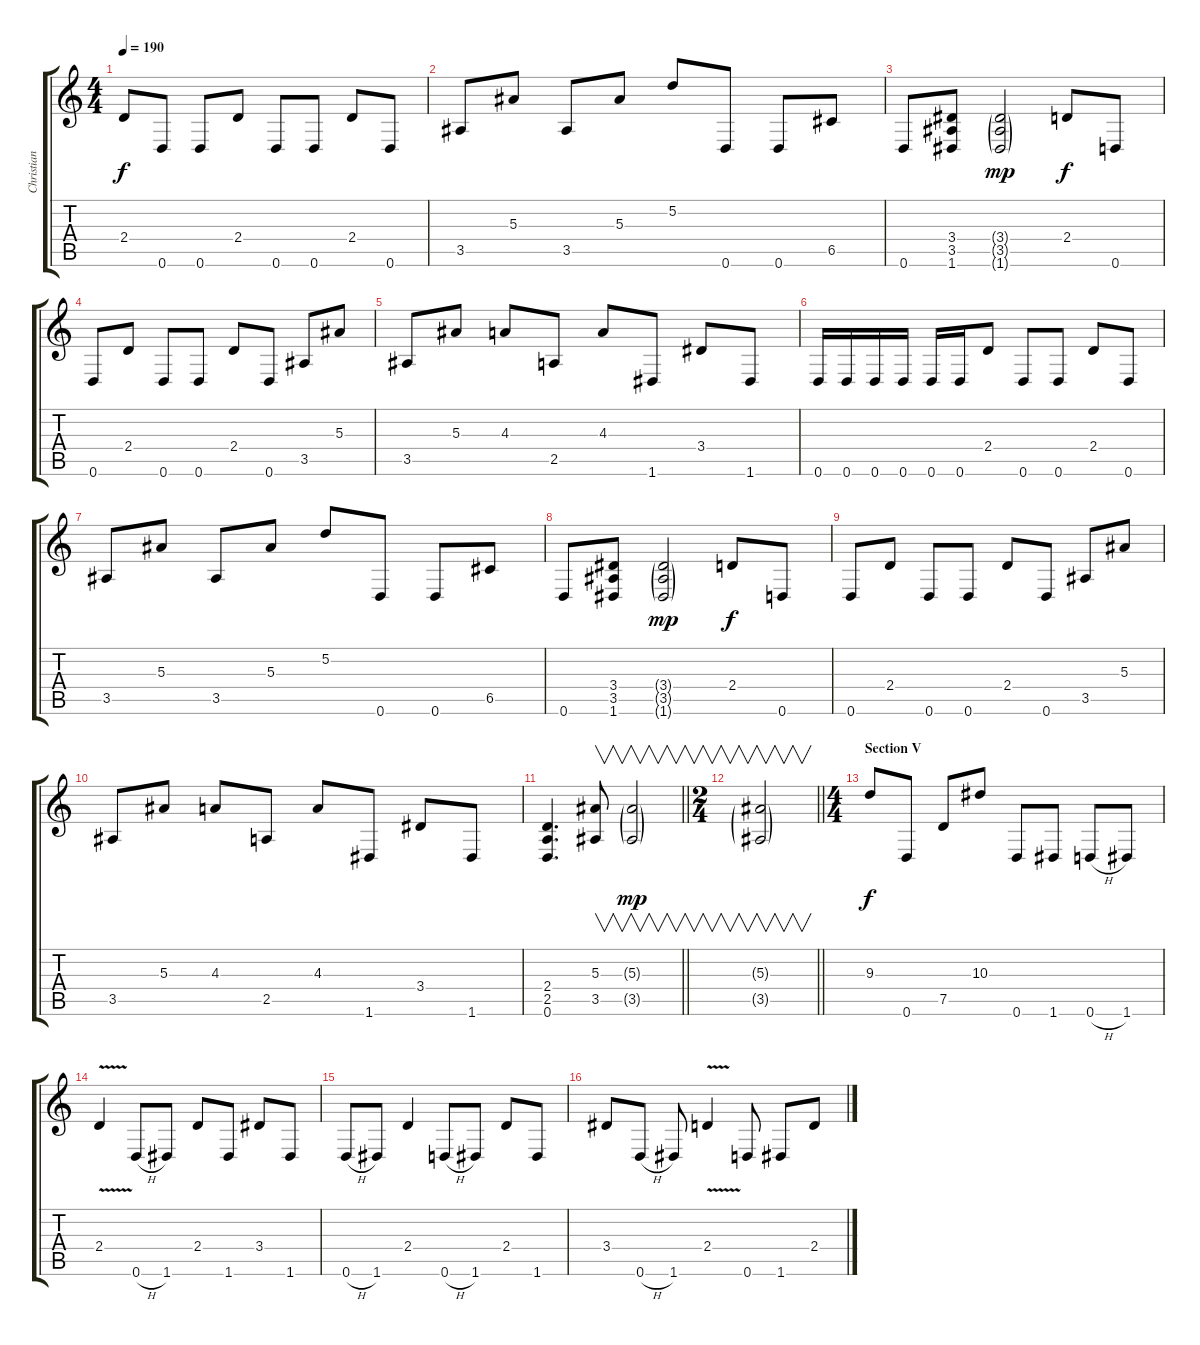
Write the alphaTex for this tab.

\track ("Christian Muenzer" "Christian ") {instrument distortionguitar}
\staff {score tabs}
\tuning (D4 A3 F3 C3 G2 D2) {hide}
\ts (4 4)
\tempo 190
\clef g2
\ks c
2.4.8{dy f} 0.6.8 0.6.8 2.4.8 0.6.8 0.6.8 2.4.8 0.6.8 |
3.5.8 5.3.8 3.5.8 5.3.8 5.2.8 0.6.8 0.6.8 6.5.8 |
0.6.8 (3.4 3.5 1.6).8 (3.4{g} 3.5{g} 1.6{g}).2{dy mp} 2.4.8{dy f} 0.6.8 |
0.6.8 2.4.8 0.6.8 0.6.8 2.4.8 0.6.8 3.5.8 5.3.8 |
3.5.8 5.3.8 4.3.8 2.5.8 4.3.8 1.6.8 3.4.8 1.6.8 |
0.6.16 0.6.16 0.6.16 0.6.16 0.6.16 0.6.16 2.4.8 0.6.8 0.6.8 2.4.8 0.6.8 |
3.5.8 5.3.8 3.5.8 5.3.8 5.2.8 0.6.8 0.6.8 6.5.8 |
0.6.8 (3.4 3.5 1.6).8 (3.4{g} 3.5{g} 1.6{g}).2{dy mp} 2.4.8{dy f} 0.6.8 |
0.6.8 2.4.8 0.6.8 0.6.8 2.4.8 0.6.8 3.5.8 5.3.8 |
3.5.8 5.3.8 4.3.8 2.5.8 4.3.8 1.6.8 3.4.8 1.6.8 |
\barLineRight lightlight
(2.4 2.5 0.6).4{d} (5.3 3.5).8{v} (5.3{g} 3.5{g}).2{v dy mp} |
\ts (2 4)
\barLineRight lightlight
(5.3{g} 3.5{g}).2{v} |
\ts (4 4)
\section ("" "Section V")
9.3.8{dy f} 0.6.8 7.5.8 10.3.8 0.6.8 1.6.8 0.6{h}.8 1.6.8 |
2.4{v}.4 0.6{h}.8 1.6.8 2.4.8 1.6.8 3.4.8 1.6.8 |
0.6{h}.8 1.6.8 2.4.4 0.6{h}.8 1.6.8 2.4.8 1.6.8 |
3.4.8 0.6{h}.8 1.6.8 2.4{v}.4 0.6.8 1.6.8 2.4.8
